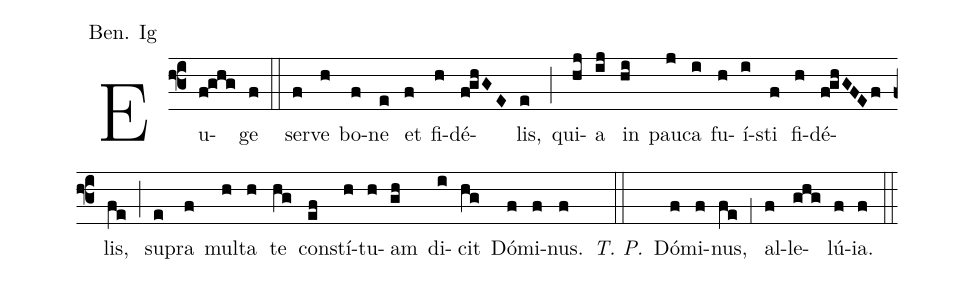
annotation: Ben. Ig;
%%
(f3) Eu(f!ghg)ge(f) (::) ser(f)ve(h) bo(f)ne(e) et(f) fi(h)dé(f!ghGE)lis,(e) (;) qui(hj)a(ij) in(hi) pau(j)ca(i) fu(h)í(i)sti(f) fi(h)dé(f!ghGFEf)lis,(fe) (;) su(e)pra(f) mul(h)ta(h) te(hg) con(ef)stí(h)tu(h)am(gh) di(i)cit(hg) Dó(f)mi(f)nus.(f) <i>T. P.</i>(::) Dó(f)mi(f)nus,(fe) (;1) al(f)le(ghg)lú(f)ia.(f) (::)
